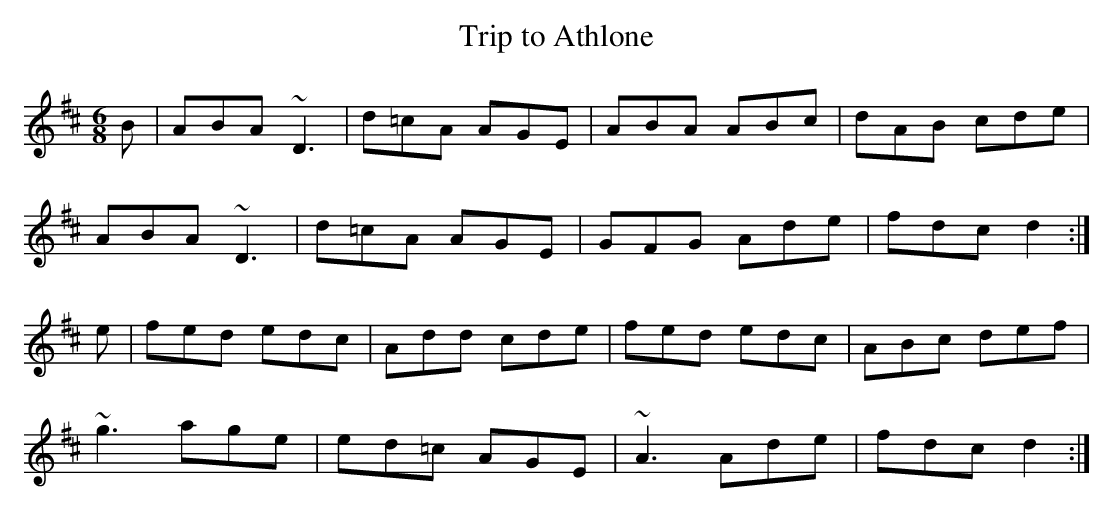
X:1
T:Trip to Athlone
E:10
M:6/8
L:1/8
K:D
B|ABA ~D3|d=cA AGE|ABA ABc|dAB cde|
ABA ~D3|d=cA AGE|GFG Ade|fdc d2:|
e|fed edc|Add cde|fed edc|ABc def|
~g3 age|ed=c AGE|~A3 Ade|fdc d2:|
